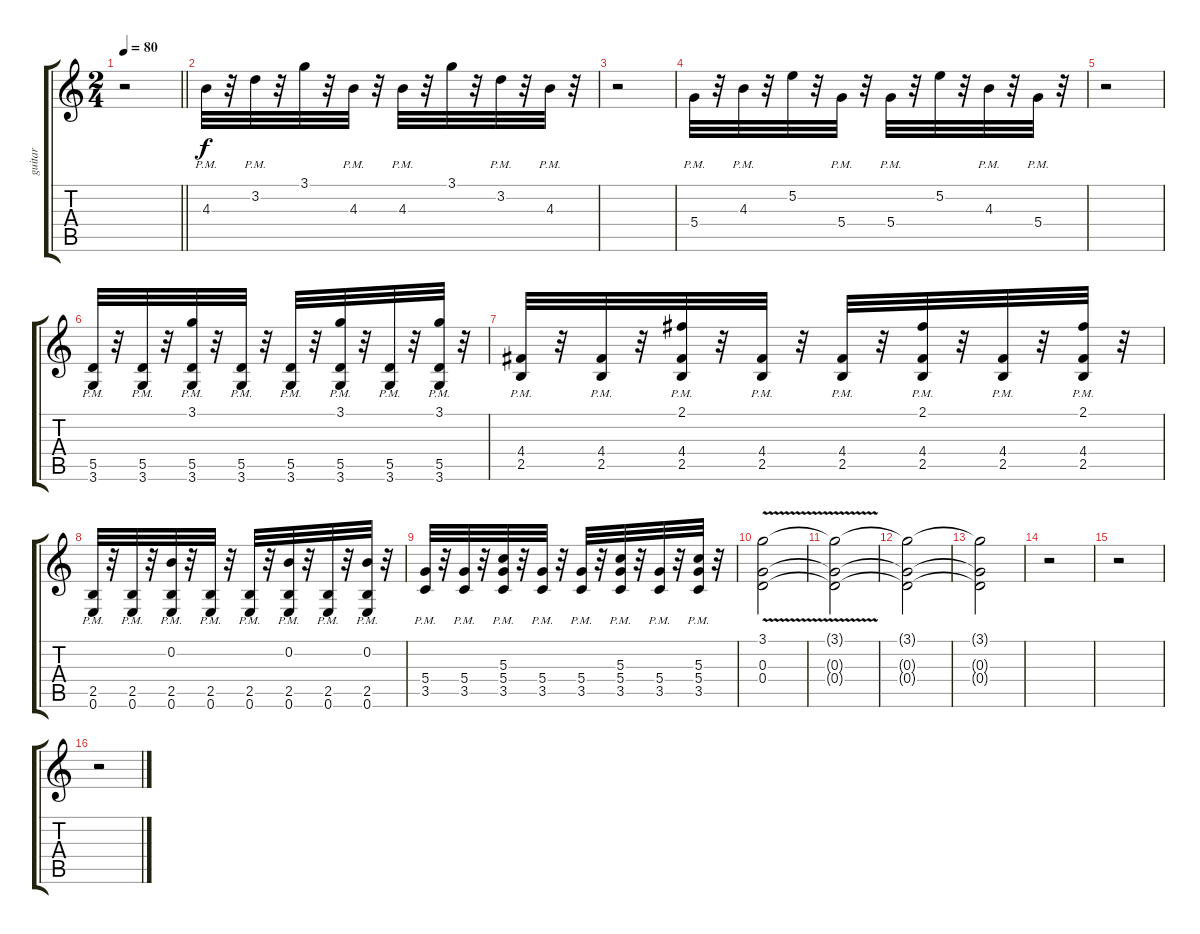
\track ("guitar    solo   one" "guitar    ") {instrument overdrivenguitar}
\staff {score tabs}
\tuning (E4 B3 G3 D3 A2 E2) {hide}
\ts (2 4)
\tempo 80
\clef g2
\barLineRight lightlight
\ks c
r.2{dy f instrument overdrivenguitar} |
4.3{pm}.32 r.32 3.2{pm}.32 r.32 3.1.32 r.32 4.3{pm}.32 r.32 4.3{pm}.32 r.32 3.1.32 r.32 3.2{pm}.32 r.32 4.3{pm}.32 r.32 |
r.2 |
5.4{pm}.32 r.32 4.3{pm}.32 r.32 5.2.32 r.32 5.4{pm}.32 r.32 5.4{pm}.32 r.32 5.2.32 r.32 4.3{pm}.32 r.32 5.4{pm}.32 r.32 |
r.2 |
(5.5{pm} 3.6{pm}).32 r.32 (5.5{pm} 3.6{pm}).32 r.32 (3.1 5.5{pm} 3.6{pm}).32 r.32 (5.5{pm} 3.6{pm}).32 r.32 (5.5{pm} 3.6{pm}).32 r.32 (3.1 5.5{pm} 3.6{pm}).32 r.32 (5.5{pm} 3.6{pm}).32 r.32 (3.1 5.5{pm} 3.6{pm}).32 r.32 |
(4.4{pm} 2.5{pm}).32 r.32 (4.4{pm} 2.5{pm}).32 r.32 (2.1 4.4{pm} 2.5{pm}).32 r.32 (4.4{pm} 2.5{pm}).32 r.32 (4.4{pm} 2.5{pm}).32 r.32 (2.1 4.4{pm} 2.5{pm}).32 r.32 (4.4{pm} 2.5{pm}).32 r.32 (2.1 4.4{pm} 2.5{pm}).32 r.32 |
(2.5{pm} 0.6{pm}).32 r.32 (2.5{pm} 0.6{pm}).32 r.32 (0.2 2.5{pm} 0.6{pm}).32 r.32 (2.5{pm} 0.6{pm}).32 r.32 (2.5{pm} 0.6{pm}).32 r.32 (0.2 2.5{pm} 0.6{pm}).32 r.32 (2.5{pm} 0.6{pm}).32 r.32 (0.2 2.5{pm} 0.6{pm}).32 r.32 |
(5.4{pm} 3.5{pm}).32 r.32 (5.4{pm} 3.5{pm}).32 r.32 (5.3 5.4{pm} 3.5{pm}).32 r.32 (5.4{pm} 3.5{pm}).32 r.32 (5.4{pm} 3.5{pm}).32 r.32 (5.3 5.4{pm} 3.5{pm}).32 r.32 (5.4{pm} 3.5{pm}).32 r.32 (5.3 5.4{pm} 3.5{pm}).32 r.32 |
(3.1{v} 0.3 0.4).2{volume 4} |
(3.1{t} 0.3{t} 0.4{t}).2 |
(3.1{t} 0.3{t} 0.4{t}).2 |
(3.1{t} 0.3{t} 0.4{t}).2 |
r.2 |
r.2 |
r.2
